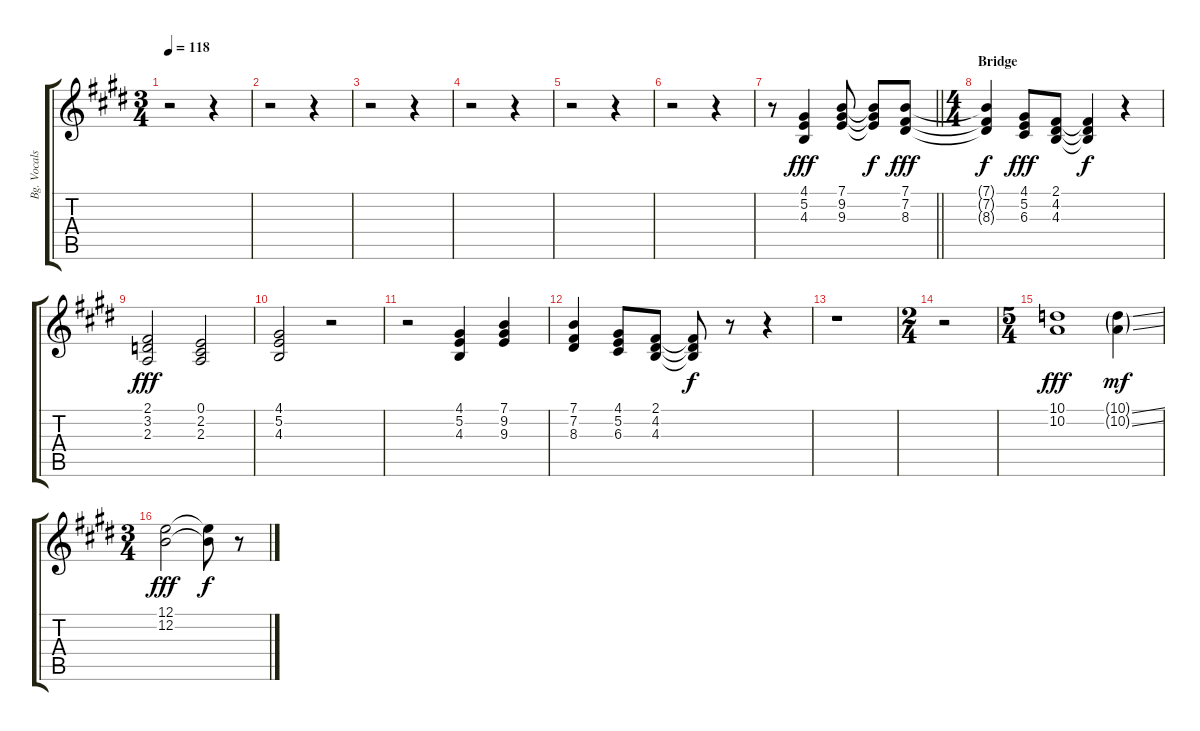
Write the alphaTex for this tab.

\track ("Bg. Vocals" "Bg. Vocals") {instrument lead6voice}
\staff {score tabs}
\tuning (E4 B3 G3 D3 A2 E2) {hide}
\ts (3 4)
\tempo 118
\clef g2
\ks e
r.2{dy fff} r.4 |
r.2 r.4 |
r.2 r.4 |
r.2 r.4 |
r.2 r.4 |
r.2 r.4 |
\barLineRight lightlight
r.8 (4.1 5.2 4.3).4 (7.1 9.2 9.3).8 (7.1{t} 9.2{t} 9.3{t}).8{dy f} (7.1 7.2 8.3).8{dy fff} |
\ts (4 4)
\section ("" "Bridge")
(7.1{t} 7.2{t} 8.3{t}).4{dy f} (4.1 5.2 6.3).8{dy fff} (2.1 4.2 4.3).8 (2.1{t} 4.2{t} 4.3{t}).4{dy f} r.4 |
(2.1 3.2 2.3).2{dy fff} (0.1 2.2 2.3).2 |
(4.1 5.2 4.3).2 r.2 |
r.2 (4.1 5.2 4.3).4 (7.1 9.2 9.3).4 |
(7.1 7.2 8.3).4 (4.1 5.2 6.3).8 (2.1 4.2 4.3).8 (2.1{t} 4.2{t} 4.3{t}).8{dy f} r.8 r.4 |
r.1 |
\ts (2 4)
r.2 |
\ts (5 4)
(10.1 10.2).1{dy fff} (10.1{ss g} 10.2{ss g}).4{dy mf} |
\ts (3 4)
(12.1 12.2).2{dy fff} (12.1{t} 12.2{t}).8{dy f} r.8
